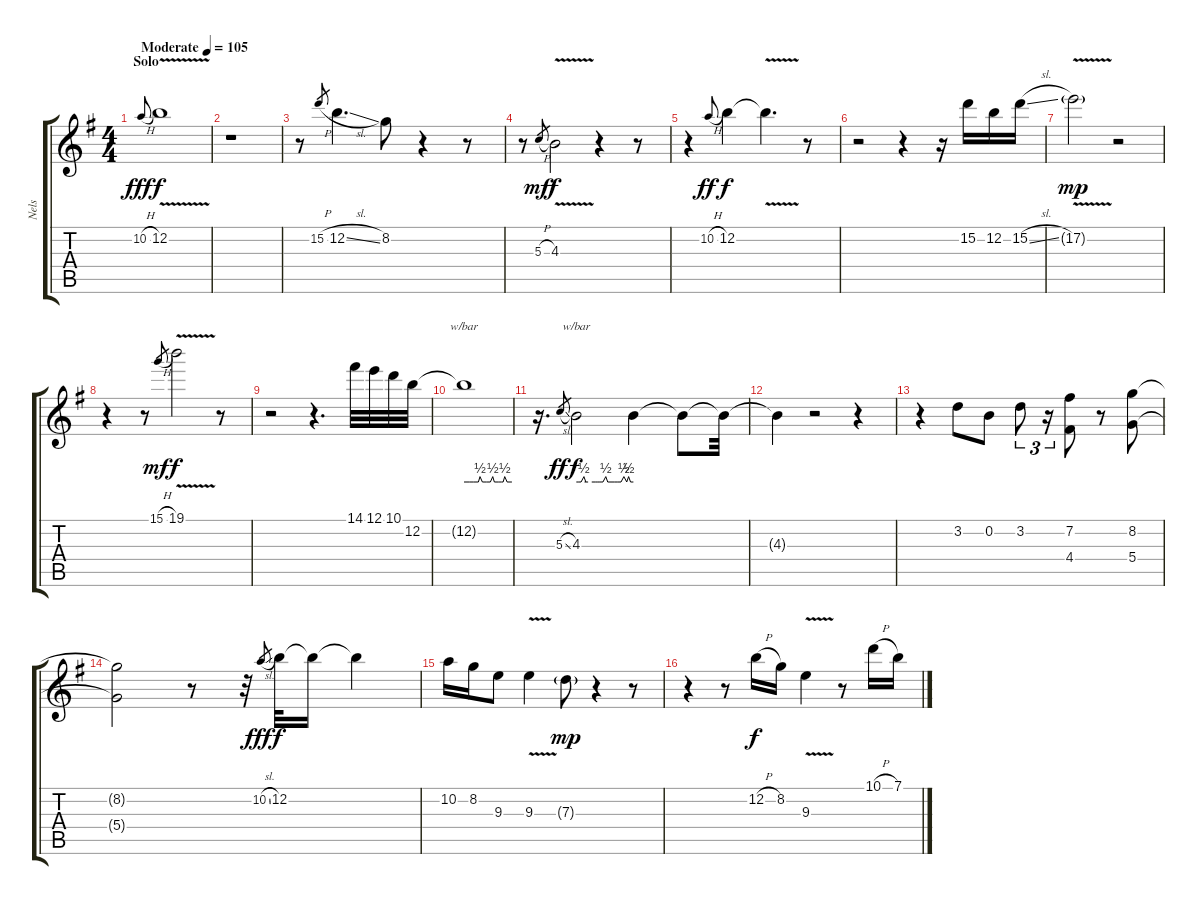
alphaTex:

\track ("Nels" "Nels") {instrument electricguitarclean}
\staff {score tabs}
\tuning (E4 B3 G3 D3 A2 E2) {hide}
\ts (4 4)
\section ("" "Solo")
\tempo (105 "Moderate")
\clef g2
\ks g
10.2{h}.8{gr onbeat dy fff instrument electricguitarclean} 12.2{v}.1{dy f} |
r.1 |
r.8 15.2{h}.8{gr} 12.2{sl}.4{d} 8.2.8 r.4 r.8 |
r.8 5.3{h}.8{gr dy mf} 4.3{v}.2{dy f} r.4 r.8 |
r.4 10.2{h}.8{gr onbeat dy ff} 12.2.4{dy f} 12.2{v t}.4{d} r.8 |
r.2 r.4 r.16 15.2.16 12.2.16 15.2{sl}.16 |
17.2{v g}.2{dy mp} r.2 |
r.4 r.8 15.1{h}.8{gr dy mf} 19.1{v}.2{dy f} r.8 |
r.2 r.4{d} 14.1.32 12.1.32 10.1.32 12.2.32 |
12.2{t}.1{tbe (custom default 0 0 7 0 12 0 15 0 18 0 20 2 23 0 28 0 30 0 33 0 36 2 38 0 43 0 45 0 47 0 49 0 51 2 54 0 60 0)} |
r.16{d} 5.3{sl}.8{gr dy ff} 4.3.2{tbe (custom default 0 0 2 0 5 0 8 2 10 0 20 0 22 0 24 0 26 0 28 0 31 2 33 0 40 0 43 0 47 0 50 2 53 0 55 2 57 0 60 0) dy f} 4.3{t}.4 4.3{t}.8 4.3{t}.32 |
4.3{t}.4 r.2 r.4 |
r.4 3.2.8 0.2.8 3.2.8{tu (3 2)} r.16{tu (3 2)} (7.2 4.4).8 r.8 (8.2 5.4).8 |
(8.2{t} 5.4{t}).2 r.8 r.32 10.2{sl}.8{gr dy fff} 12.2.32{dy f} 12.2{t}.16 12.2{t}.4 |
10.2.16 8.2.16 9.3.8 9.3{v}.4 7.3{g}.8{dy mp} r.4 r.8 |
r.4 r.8 12.2{h}.16{dy f} 8.2.16 9.3{v}.4 r.8 10.1{h}.16 7.1.16
